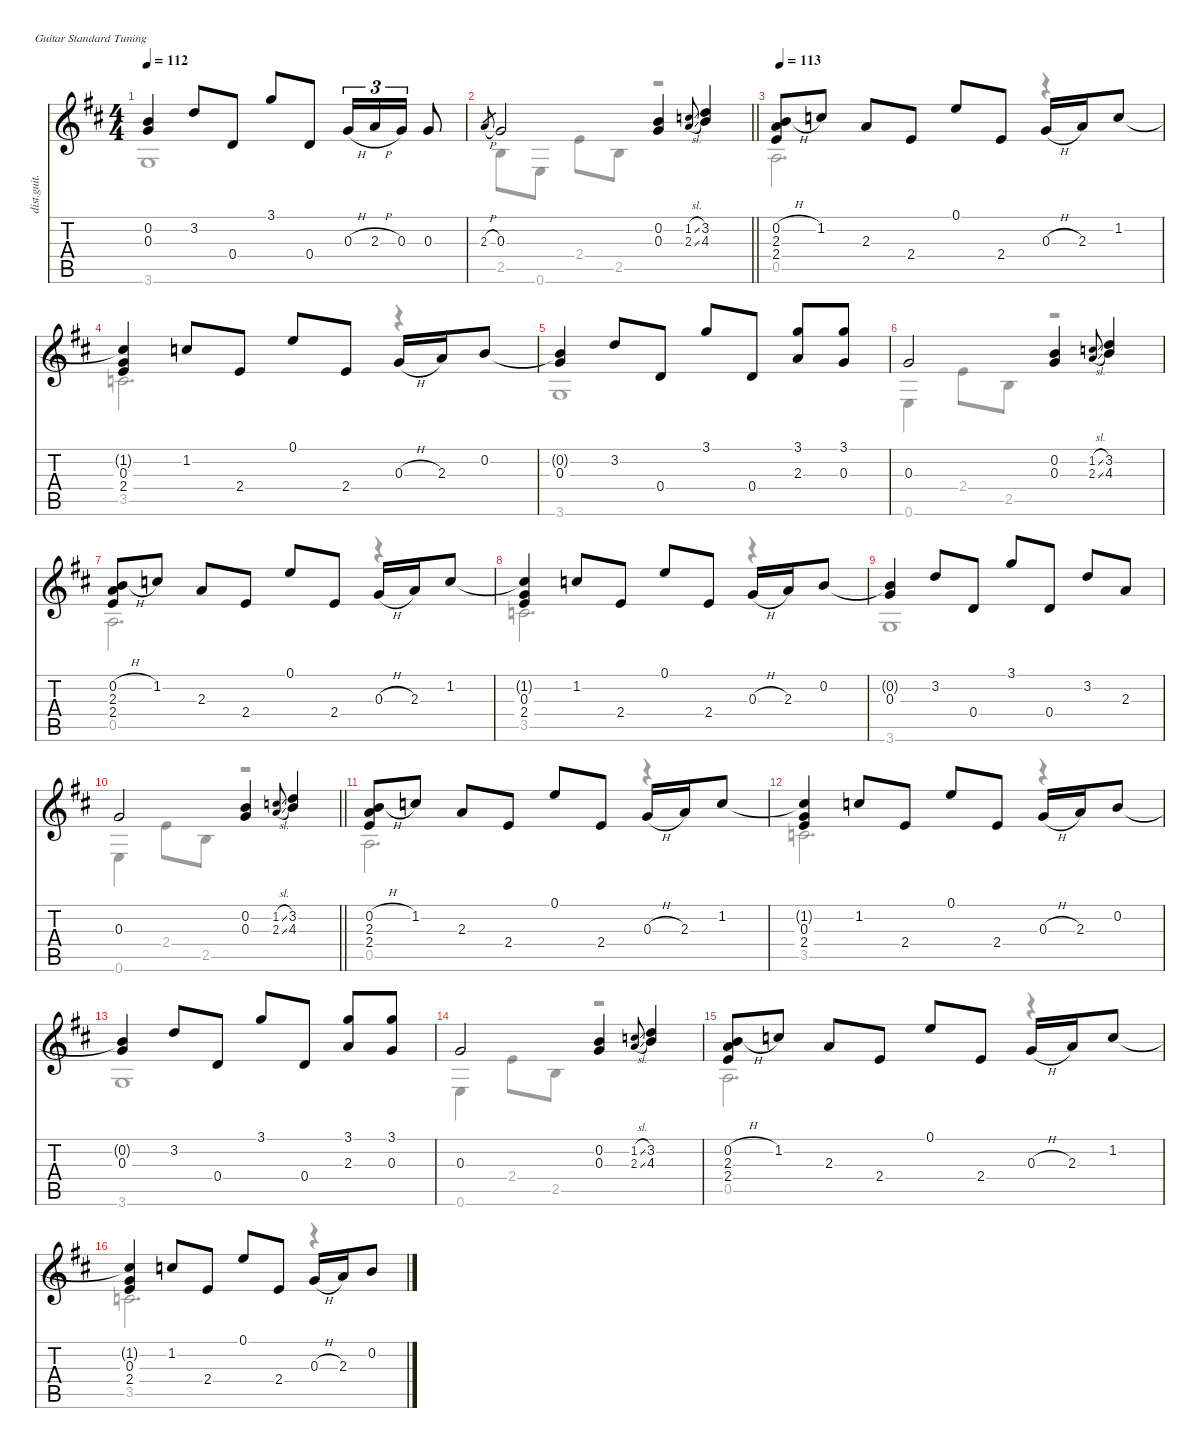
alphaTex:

\defaultSystemsLayout 4
\hideDynamics
\bracketExtendMode nobrackets
\otherSystemsTrackNameOrientation horizontal
\track ("James - Rythme Distortion" "dist.guit.") {defaultSystemsLayout 4 mute instrument distortionguitar}
\staff {score tabs}
\tuning (E4 B3 G3 D3 A2 E2)
\voice
\ts (4 4)
\tempo 112
\clef g2
\ks bminor
(0.2{t acc forcenatural} 0.3{acc forcenatural}).4{dy f beam Up} 3.2{acc forcenatural}.8{beam Up} 0.4{acc forcenatural}.8{beam Up} 3.1{acc forcenatural}.8{beam Up} 0.4{acc forcenatural}.8{beam Up} 0.3{h acc forcenatural}.16{tu (3 2) beam Up} 2.3{h acc forcenatural}.16{tu (3 2) beam Up} 0.3{acc forcenatural}.16{tu (3 2) beam Up} 0.3{acc forcenatural}.8{beam Up} |
\barLineRight lightlight
2.3{h acc forcenatural}.8{gr dy mf beam Up} 0.3{acc forcenatural}.2{dy f beam Up} (0.2{acc forcenatural} 0.3{acc forcenatural}).4{beam Up} (1.2{sl acc forcenatural} 2.3{sl acc forcenatural}).8{gr onbeat dy mf beam Up} (3.2{acc forcenatural} 4.3{acc forcenatural}).4{dy f beam Up} |
\tempo 113
(0.2{h acc forcenatural} 2.3{acc forcenatural} 2.4{acc forcenatural}).8{beam Up} 1.2{acc forcenatural}.8{beam Up} 2.3{acc forcenatural}.8{beam Up} 2.4{acc forcenatural}.8{beam Up} 0.1{acc forcenatural}.8{beam Up} 2.4{acc forcenatural}.8{beam Up} 0.3{h acc forcenatural}.16{beam Up} 2.3{acc forcenatural}.16{beam Up} 1.2{acc forcenatural}.8{beam Up} |
(1.2{t acc forcenatural} 0.3{acc forcenatural} 2.4{acc forcenatural}).4{beam Up} 1.2{acc forcenatural}.8{beam Up} 2.4{acc forcenatural}.8{beam Up} 0.1{acc forcenatural}.8{beam Up} 2.4{acc forcenatural}.8{beam Up} 0.3{h acc forcenatural}.16{beam Up} 2.3{acc forcenatural}.16{beam Up} 0.2{acc forcenatural}.8{beam Up} |
(0.2{t acc forcenatural} 0.3{acc forcenatural}).4{beam Up} 3.2{acc forcenatural}.8{beam Up} 0.4{acc forcenatural}.8{beam Up} 3.1{acc forcenatural}.8{beam Up} 0.4{acc forcenatural}.8{beam Up} (3.1{acc forcenatural} 2.3{acc forcenatural}).8{beam Up} (3.1{acc forcenatural} 0.3{acc forcenatural}).8{beam Up} |
0.3{acc forcenatural}.2{beam Up} (0.2{acc forcenatural} 0.3{acc forcenatural}).4{beam Up} (1.2{sl acc forcenatural} 2.3{sl acc forcenatural}).8{gr onbeat dy mf beam Up} (3.2{acc forcenatural} 4.3{acc forcenatural}).4{dy f beam Up} |
(0.2{h acc forcenatural} 2.3{acc forcenatural} 2.4{acc forcenatural}).8{beam Up} 1.2{acc forcenatural}.8{beam Up} 2.3{acc forcenatural}.8{beam Up} 2.4{acc forcenatural}.8{beam Up} 0.1{acc forcenatural}.8{beam Up} 2.4{acc forcenatural}.8{beam Up} 0.3{h acc forcenatural}.16{beam Up} 2.3{acc forcenatural}.16{beam Up} 1.2{acc forcenatural}.8{beam Up} |
(1.2{t acc forcenatural} 0.3{acc forcenatural} 2.4{acc forcenatural}).4{beam Up} 1.2{acc forcenatural}.8{beam Up} 2.4{acc forcenatural}.8{beam Up} 0.1{acc forcenatural}.8{beam Up} 2.4{acc forcenatural}.8{beam Up} 0.3{h acc forcenatural}.16{beam Up} 2.3{acc forcenatural}.16{beam Up} 0.2{acc forcenatural}.8{beam Up} |
(0.2{t acc forcenatural} 0.3{acc forcenatural}).4{beam Up} 3.2{acc forcenatural}.8{beam Up} 0.4{acc forcenatural}.8{beam Up} 3.1{acc forcenatural}.8{beam Up} 0.4{acc forcenatural}.8{beam Up} 3.2{acc forcenatural}.8{beam Up} 2.3{acc forcenatural}.8{beam Up} |
\barLineRight lightlight
0.3{acc forcenatural}.2{beam Up} (0.2{acc forcenatural} 0.3{acc forcenatural}).4{beam Up} (1.2{sl acc forcenatural} 2.3{sl acc forcenatural}).8{gr onbeat dy mf beam Up} (3.2{acc forcenatural} 4.3{acc forcenatural}).4{dy f beam Up} |
(0.2{h acc forcenatural} 2.3{acc forcenatural} 2.4{acc forcenatural}).8{beam Up} 1.2{acc forcenatural}.8{beam Up} 2.3{acc forcenatural}.8{beam Up} 2.4{acc forcenatural}.8{beam Up} 0.1{acc forcenatural}.8{beam Up} 2.4{acc forcenatural}.8{beam Up} 0.3{h acc forcenatural}.16{beam Up} 2.3{acc forcenatural}.16{beam Up} 1.2{acc forcenatural}.8{beam Up} |
(1.2{t acc forcenatural} 0.3{acc forcenatural} 2.4{acc forcenatural}).4{beam Up} 1.2{acc forcenatural}.8{beam Up} 2.4{acc forcenatural}.8{beam Up} 0.1{acc forcenatural}.8{beam Up} 2.4{acc forcenatural}.8{beam Up} 0.3{h acc forcenatural}.16{beam Up} 2.3{acc forcenatural}.16{beam Up} 0.2{acc forcenatural}.8{beam Up} |
(0.2{t acc forcenatural} 0.3{acc forcenatural}).4{beam Up} 3.2{acc forcenatural}.8{beam Up} 0.4{acc forcenatural}.8{beam Up} 3.1{acc forcenatural}.8{beam Up} 0.4{acc forcenatural}.8{beam Up} (3.1{acc forcenatural} 2.3{acc forcenatural}).8{beam Up} (3.1{acc forcenatural} 0.3{acc forcenatural}).8{beam Up} |
0.3{acc forcenatural}.2{beam Up} (0.2{acc forcenatural} 0.3{acc forcenatural}).4{beam Up} (1.2{sl acc forcenatural} 2.3{sl acc forcenatural}).8{gr onbeat dy mf beam Up} (3.2{acc forcenatural} 4.3{acc forcenatural}).4{dy f beam Up} |
(0.2{h acc forcenatural} 2.3{acc forcenatural} 2.4{acc forcenatural}).8{beam Up} 1.2{acc forcenatural}.8{beam Up} 2.3{acc forcenatural}.8{beam Up} 2.4{acc forcenatural}.8{beam Up} 0.1{acc forcenatural}.8{beam Up} 2.4{acc forcenatural}.8{beam Up} 0.3{h acc forcenatural}.16{beam Up} 2.3{acc forcenatural}.16{beam Up} 1.2{acc forcenatural}.8{beam Up} |
(1.2{t acc forcenatural} 0.3{acc forcenatural} 2.4{acc forcenatural}).4{beam Up} 1.2{acc forcenatural}.8{beam Up} 2.4{acc forcenatural}.8{beam Up} 0.1{acc forcenatural}.8{beam Up} 2.4{acc forcenatural}.8{beam Up} 0.3{h acc forcenatural}.16{beam Up} 2.3{acc forcenatural}.16{beam Up} 0.2{acc forcenatural}.8{beam Up}
\voice
\clef g2
\ottava regular
\simile none
\ks bminor
3.6{acc forcenatural}.1{dy f beam Down} |
\barLineRight lightlight
2.5{acc forcenatural}.8{beam Down} 0.6{acc forcenatural}.8{beam Down} 2.4{acc forcenatural}.8{beam Down} 2.5{acc forcenatural}.8{beam Down} r.2{beam Down} |
0.5{acc forcenatural}.2{d beam Down} r.4{beam Down} |
3.5{acc forcenatural}.2{d beam Down} r.4{beam Down} |
3.6{acc forcenatural}.1{beam Down} |
0.6{acc forcenatural}.4{beam Down} 2.4{acc forcenatural}.8{beam Down} 2.5{acc forcenatural}.8{beam Down} r.2{beam Down} |
0.5{acc forcenatural}.2{d beam Down} r.4{beam Down} |
3.5{acc forcenatural}.2{d beam Down} r.4{beam Down} |
3.6{acc forcenatural}.1{beam Down} |
\barLineRight lightlight
0.6{acc forcenatural}.4{beam Down} 2.4{acc forcenatural}.8{beam Down} 2.5{acc forcenatural}.8{beam Down} r.2{beam Down} |
0.5{acc forcenatural}.2{d beam Down} r.4{beam Down} |
3.5{acc forcenatural}.2{d beam Down} r.4{beam Down} |
3.6{acc forcenatural}.1{beam Down} |
0.6{acc forcenatural}.4{beam Down} 2.4{acc forcenatural}.8{beam Down} 2.5{acc forcenatural}.8{beam Down} r.2{beam Down} |
0.5{acc forcenatural}.2{d beam Down} r.4{beam Down} |
3.5{acc forcenatural}.2{d beam Down} r.4{beam Down}
